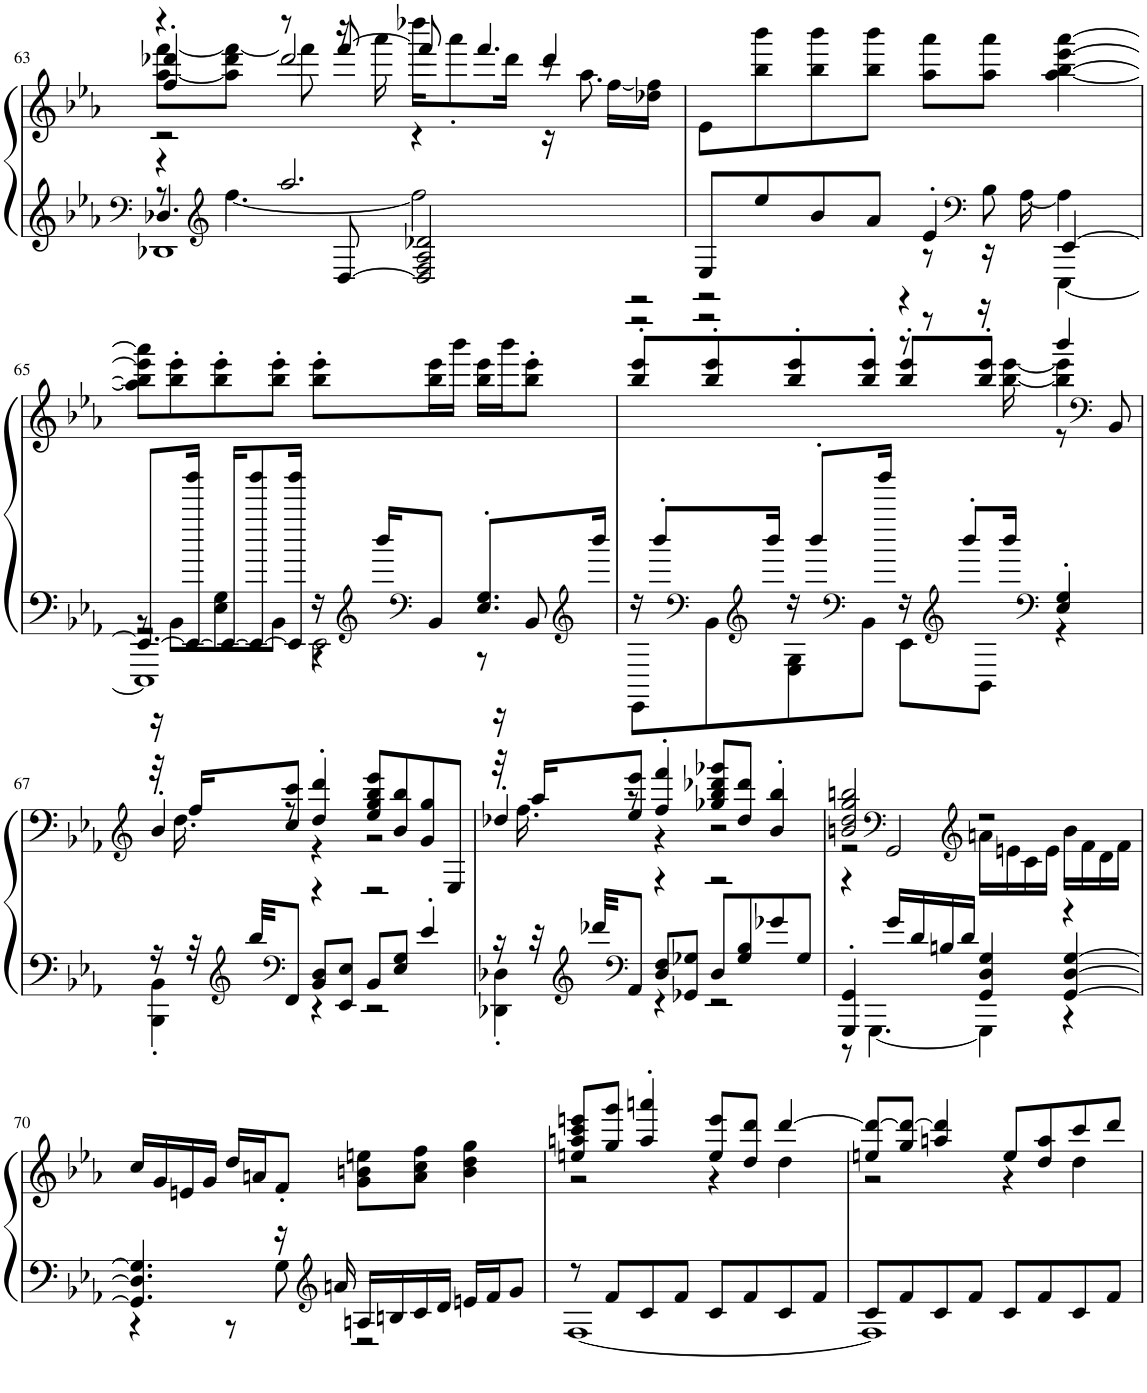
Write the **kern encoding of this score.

**kern	**kern
*part1	*part1
*staff2	*staff1
*I"Piano, Klavier	*
*I'Pno.	*
!!LO:PB:g=z
*clefF4	*clefG2
*k[b-e-a-]	*k[b-e-a-]
*M4/4	*M4/4
=63	=63
*^	*^
*	*^	*	*^
*	*	*^	*	*	*^
4r	8r	4.D-X/	1DD-X	4r	[8aa-\ [8fff\L	4ff/' 4ddd-X/'	2r
*clefG2	*	*	*	*	*	*	*
.	[4.ff\	.	.	.	8aa-\] 8ddd-\ 8fff\_J	.	.
2.aa-/	.	.	.	8r	8fff\]	2ddd-/	.
.	.	[8D-/	.	[8fff/	16r	.	.
.	.	.	.	.	16aaa-\	.	.
.	2ff\]	2D-/] 2F/ 2A-/ 2d-X/	.	8fff/]	16dddd-X\KL	.	4r
.	.	.	.	.	8aaa-'\	.	.
.	.	.	.	4.fff/	.	.	.
.	.	.	.	.	16ddd-\Jk	.	.
.	.	.	.	.	8r	4ddd-/	16r
.	.	.	.	.	.	.	8.aa-\
.	.	.	.	.	[16ff\LL	.	.
.	.	.	.	.	16dd-X\ 16ff\]JJ	.	.
*	*	*v	*v	*	*	*	*
*	*	*	*v	*v	*v	*v
=64	=64	=64	=64
8E-/L	2r	2r	8e-\L
8ee-/	.	.	8bb-\ 8bbb-\
8b-/	.	.	8bb-\ 8bbb-\
8a-/J	.	.	8bb-\ 8bbb-\J
4e-'/	8r	8r	8aa-\ 8aaa-\L
*clefF4	*	*	*
.	16r	8B-\	8aa-\ 8aaa-\J
.	[16A-\	.	.
[4EE-/	4A-\]	[4EEE-\	[4aa-\ [4bb-\ [4eee-\ [4aaa-\
!!LO:LB:g=z
=65	=65	=65	=65
*	*	*^	*
8.EE-/L_	8r	2r	1EEE-]	8aa-\] 8bb-\] 8eee-\] 8aaa-\]L
.	8BB-\L	.	.	8bb-\' 8eee-\'
16EE-/_ 16bbb-/Jk	.	.	.	.
16EE-/KL_	8E-\ 8G\	.	.	8bb-\' 8eee-\'
8EE-/_ 8bbb-/	.	.	.	.
.	8BB-\J	.	.	8bb-\' 8eee-\'J
16EE-/] 16bbb-/Jk	.	.	.	.
16r	2EE-\	4r	.	8bb-\' 8eee-\'L
*clefG2	*	*	*	*
16bbb-/KL	.	.	.	.
*clefF4	*	*	*	*
8BB-/J	.	.	.	16bb-\ 16eee-\L
.	.	.	.	16bbb-\JJ
8.E-/' 8.G/'L	.	8r	.	16bb-\ 16eee-\LL
.	.	.	.	16bbb-\J
.	.	8BB-/	.	8bb-\' 8eee-\'J
*clefG2	*	*	*	*
16bbb-/Jk	.	.	.	.
*	*v	*v	*v	*
=66	=66	=66
*	*	*^
*	*	*	*^
16r	8EE-\L	2r	2r	8bb-/' 8eee-/'L
8bbb-'/L	.	.	.	.
*clefF4	*	*	*	*
.	8BB-\	.	.	8bb-/' 8eee-/'
*clefG2	*	*	*	*
16bbb-/Jk	.	.	.	.
16r	8E-\ 8G\	.	.	8bb-/' 8eee-/'
8bbb-'/L	.	.	.	.
*clefF4	*	*	*	*
.	8BB-\J	.	.	8bb-/' 8eee-/'J
16bbb-/Jk	.	.	.	.
16r	8EE-\L	4r	8r	8bb-/' 8eee-/'L
*clefG2	*	*	*	*
8bbb-'/L	.	.	.	.
.	8BB-\J	.	16r	8bb-/' 8eee-/'J
16bbb-/Jk	.	.	[16bb-\ [16eee-\	.
*clefF4	*	*	*	*
4E-/' 4G/'	4r	4bbb-/	4bb-\] 4eee-\]	8r
*	*	*clefF4	*	*
.	.	.	.	8BB-/
!!LO:LB:g=z	!!	!!
=67	=67	=67	=67	=67
*	*	*clefG2	*	*
16r	4BBB-\' 4BB-\'	16r	32r	4b-'/
.	.	.	16.dd\	.
32r	.	16ff/KL	.	.
*clefG2	*	*	*	*
32bb-/KKL	.	.	.	.
*clefF4	*	*	*	*
8FF/J	.	8cc/ 8ccc/J	8r	.
8BB-/ 8D/L	4r	4dd/' 4ddd/'	4r	4r
8EE-/ 8E-/J	.	.	.	.
8BB-/L	2r	8ee-/ 8gg/ 8bb-/ 8eee-/L	2r	2r
8E-/ 8G/J	.	8b-/ 8bb-/	.	.
4e-'/	.	8g/ 8gg/	.	.
.	.	8E-/J	.	.
=68	=68	=68	=68	=68
16r	4DD-X\' 4D-X\'	16r	32r	4dd-X'/
.	.	.	16.ff\	.
32r	.	16aa-/KL	.	.
*clefG2	*	*	*	*
32ddd-X/KKL	.	.	.	.
*clefF4	*	*	*	*
8AA-/J	.	8ee-/ 8eee-/J	8r	.
8D-/ 8F/L	4r	4ff/' 4fff/'	4r	4r
8GG-X/ 8G-X/J	.	.	.	.
8D-/L	2r	8gg-X/ 8bb-/ 8ddd-X/ 8ggg-X/L	2r	2r
8G-/ 8B-/	.	8dd-/ 8ddd-/J	.	.
8g-X/	.	4b-/' 4bb-/'	.	.
8G-/J	.	.	.	.
=69	=69	=69	=69	=69
4GGG/' 4GG/'	8r	2bn/ 2dd/ 2gg/ 2bbn/	2r	4r
.	[4.GGG\	.	.	.
*	*	*clefF4	*	*
16g/LL	.	.	.	2GG/
16d/	.	.	.	.
16Bn/	.	.	.	.
16d/JJ	.	.	.	.
*	*	*clefG2	*	*
4GG/ 4D/ 4G/	4GGG\]	2r	16an\LL	.
.	.	.	16en\	.
.	.	.	16c\	.
.	.	.	16e\JJ	.
[4GG/ [4D/ [4G/	4r	.	16b\LL	4r
.	.	.	16f\	.
.	.	.	16d\	.
.	.	.	16f\JJ	.
*	*	*v	*v	*v
!!LO:LB:g=z
=70	=70	=70
4.GG/] 4.D/] 4.G/]	4r	16cc/LL
.	.	16g/
.	.	16en/
.	.	16g/JJ
.	8r	16dd/LL
.	.	16an/J
16r	8G\	8f'/J
*clefG2	*	*
16an/	.	.
16An/LL	2r	8g\ 8bn\ 8een\L
16Bn/	.	.
16c/	.	8a\ 8cc\ 8ff\J
16d/JJ	.	.
16en/LL	.	4b\ 4dd\ 4gg\
16f/J	.	.
8g/J	.	.
=71	=71	=71
*	*	*^
8r	[1F	8een/ 8aan/ 8ccc/ 8eeen/L	2r
8f/L	.	8gg/ 8ggg/J	.
8c/	.	4aa/' 4aaan/'	.
8f/J	.	.	.
8c/L	.	8ee/ 8eee/L	4r
8f/	.	8dd/ 8ddd/J	.
8c/	.	[4ddd/	4dd\
8f/J	.	.	.
=72	=72	=72	=72
8c/L	1F]	8een/ 8ddd/_L	2r
8f/	.	8gg/ 8ddd/_J	.
8c/	.	4aan/ 4ddd/]	.
8f/J	.	.	.
8c/L	.	8ee/L	4r
8f/	.	8dd/ 8aa/	.
8c/	.	8ccc/	4dd\
8f/J	.	8ddd/J	.
*v	*v	*	*
*	*v	*v
=	=
*-	*-
